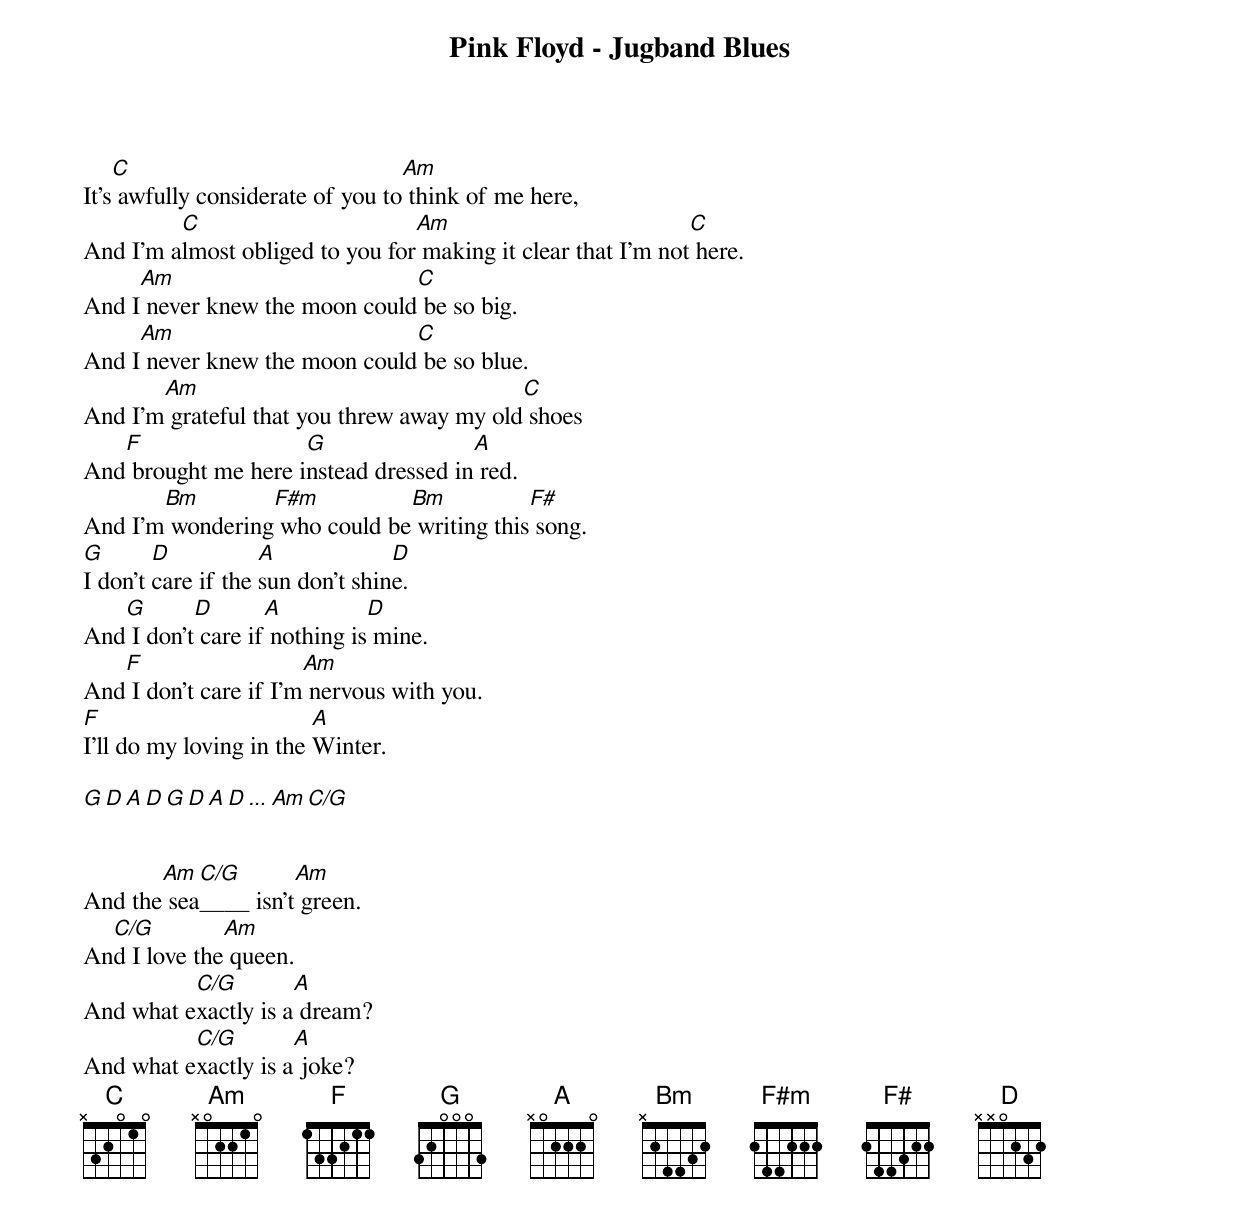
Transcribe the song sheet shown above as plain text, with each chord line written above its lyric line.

Pink Floyd - Jugband Blues

    C                             Am
It's awfully considerate of you to think of me here,
         C                       Am                           C
And I'm almost obliged to you for making it clear that I'm not here.
     Am                        C
And I never knew the moon could be so big.
     Am                        C
And I never knew the moon could be so blue.
       Am                                  C
And I'm grateful that you threw away my old shoes
   F                 G                A
And brought me here instead dressed in red.
       Bm        F#m          Bm           F#
And I'm wondering who could be writing this song.
G       D           A             D
I don't care if the sun don't shine.
   G       D       A          D
And I don't care if nothing is mine.
   F                   Am
And I don't care if I'm nervous with you.
F                        A
I'll do my loving in the Winter.

G  D  A  D  G  D  A  D ...  Am  C/G


       Am  C/G       Am
And the sea____ isn't green.
  C/G         Am
And I love the queen.
          C/G        A
And what exactly is a dream?
          C/G        A
And what exactly is a joke?
